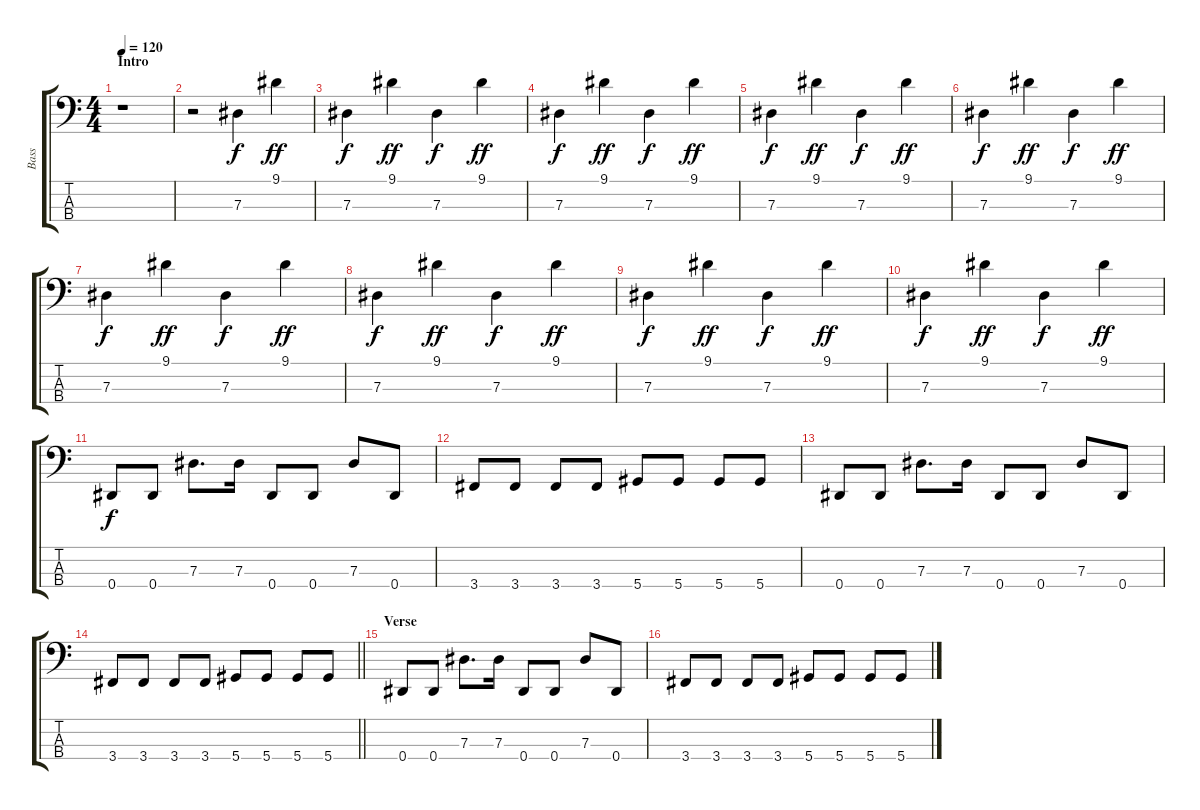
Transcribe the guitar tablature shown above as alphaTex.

\track ("Bass" "Bass") {instrument electricbassfinger}
\staff {score tabs}
\tuning (Gb2 Db2 Ab1 Eb1) {hide}
\ts (4 4)
\section ("" "Intro")
\tempo 120
\clef f4
\ks c
r.1{dy f instrument electricbassfinger} |
r.2 7.3.4 9.1.4{dy ff} |
7.3.4{dy f} 9.1.4{dy ff} 7.3.4{dy f} 9.1.4{dy ff} |
7.3.4{dy f} 9.1.4{dy ff} 7.3.4{dy f} 9.1.4{dy ff} |
7.3.4{dy f} 9.1.4{dy ff} 7.3.4{dy f} 9.1.4{dy ff} |
7.3.4{dy f} 9.1.4{dy ff} 7.3.4{dy f} 9.1.4{dy ff} |
7.3.4{dy f} 9.1.4{dy ff} 7.3.4{dy f} 9.1.4{dy ff} |
7.3.4{dy f} 9.1.4{dy ff} 7.3.4{dy f} 9.1.4{dy ff} |
7.3.4{dy f} 9.1.4{dy ff} 7.3.4{dy f} 9.1.4{dy ff} |
7.3.4{dy f} 9.1.4{dy ff} 7.3.4{dy f} 9.1.4{dy ff} |
0.4.8{dy f} 0.4.8 7.3.8{d} 7.3.16 0.4.8 0.4.8 7.3.8 0.4.8 |
3.4.8 3.4.8 3.4.8 3.4.8 5.4.8 5.4.8 5.4.8 5.4.8 |
0.4.8 0.4.8 7.3.8{d} 7.3.16 0.4.8 0.4.8 7.3.8 0.4.8 |
\barLineRight lightlight
3.4.8 3.4.8 3.4.8 3.4.8 5.4.8 5.4.8 5.4.8 5.4.8 |
\section ("" "Verse")
0.4.8 0.4.8 7.3.8{d} 7.3.16 0.4.8 0.4.8 7.3.8 0.4.8 |
3.4.8 3.4.8 3.4.8 3.4.8 5.4.8 5.4.8 5.4.8 5.4.8
